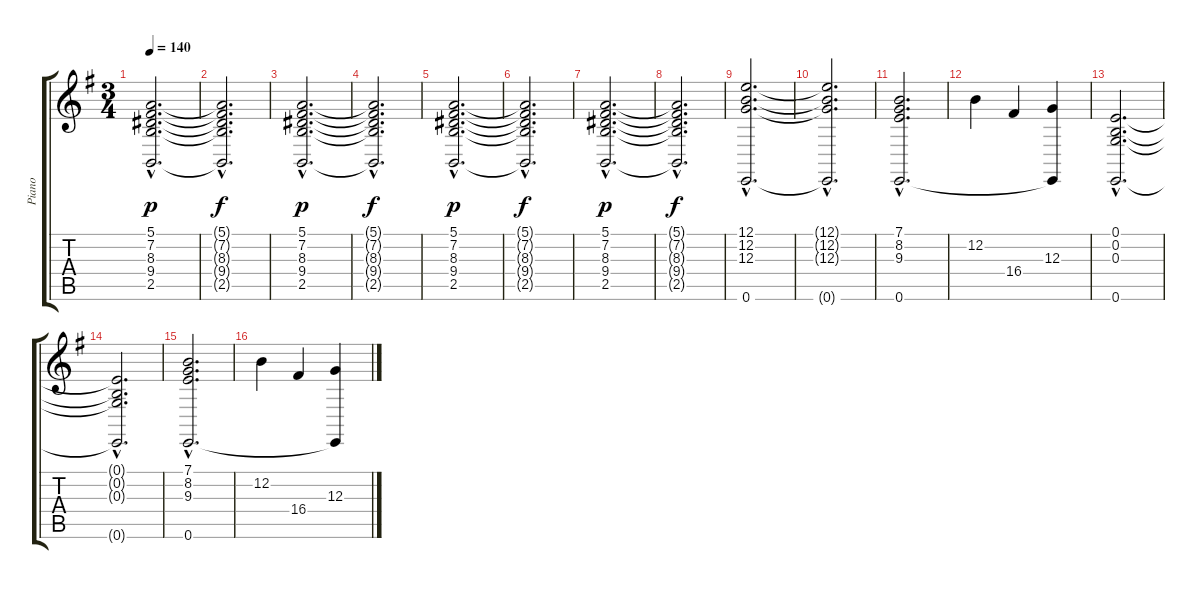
\track ("Piano" "Piano") {instrument acousticgrandpiano}
\staff {score tabs}
\tuning (E4 B3 G3 D3 A2 E2) {hide}
\ts (3 4)
\tempo 140
\clef g2
\ks g
(5.1{hac} 7.2{hac} 8.3{hac} 9.4{hac} 2.5{hac}).2{d dy p} |
(5.1{hac t} 7.2{hac t} 8.3{hac t} 9.4{hac t} 2.5{hac t}).2{d dy f} |
(5.1{hac} 7.2{hac} 8.3{hac} 9.4{hac} 2.5{hac}).2{d dy p} |
(5.1{hac t} 7.2{hac t} 8.3{hac t} 9.4{hac t} 2.5{hac t}).2{d dy f} |
(5.1{hac} 7.2{hac} 8.3{hac} 9.4{hac} 2.5{hac}).2{d dy p} |
(5.1{hac t} 7.2{hac t} 8.3{hac t} 9.4{hac t} 2.5{hac t}).2{d dy f} |
(5.1{hac} 7.2{hac} 8.3{hac} 9.4{hac} 2.5{hac}).2{d dy p} |
(5.1{hac t} 7.2{hac t} 8.3{hac t} 9.4{hac t} 2.5{hac t}).2{d dy f} |
(12.1{hac} 12.2{hac} 12.3{hac} 0.6{hac}).2{d} |
(12.1{hac t} 12.2{hac t} 12.3{hac t} 0.6{hac t}).2{d} |
(7.1{hac} 8.2{hac} 9.3{hac} 0.6{hac}).2{d} |
12.2.4 16.4.4 (12.3 0.6{t}).4 |
(0.1{hac} 0.2{hac} 0.3{hac} 0.6{hac}).2{d} |
(0.1{hac t} 0.2{hac t} 0.3{hac t} 0.6{hac t}).2{d} |
(7.1{hac} 8.2{hac} 9.3{hac} 0.6{hac}).2{d} |
12.2.4 16.4.4 (12.3 0.6{t}).4
